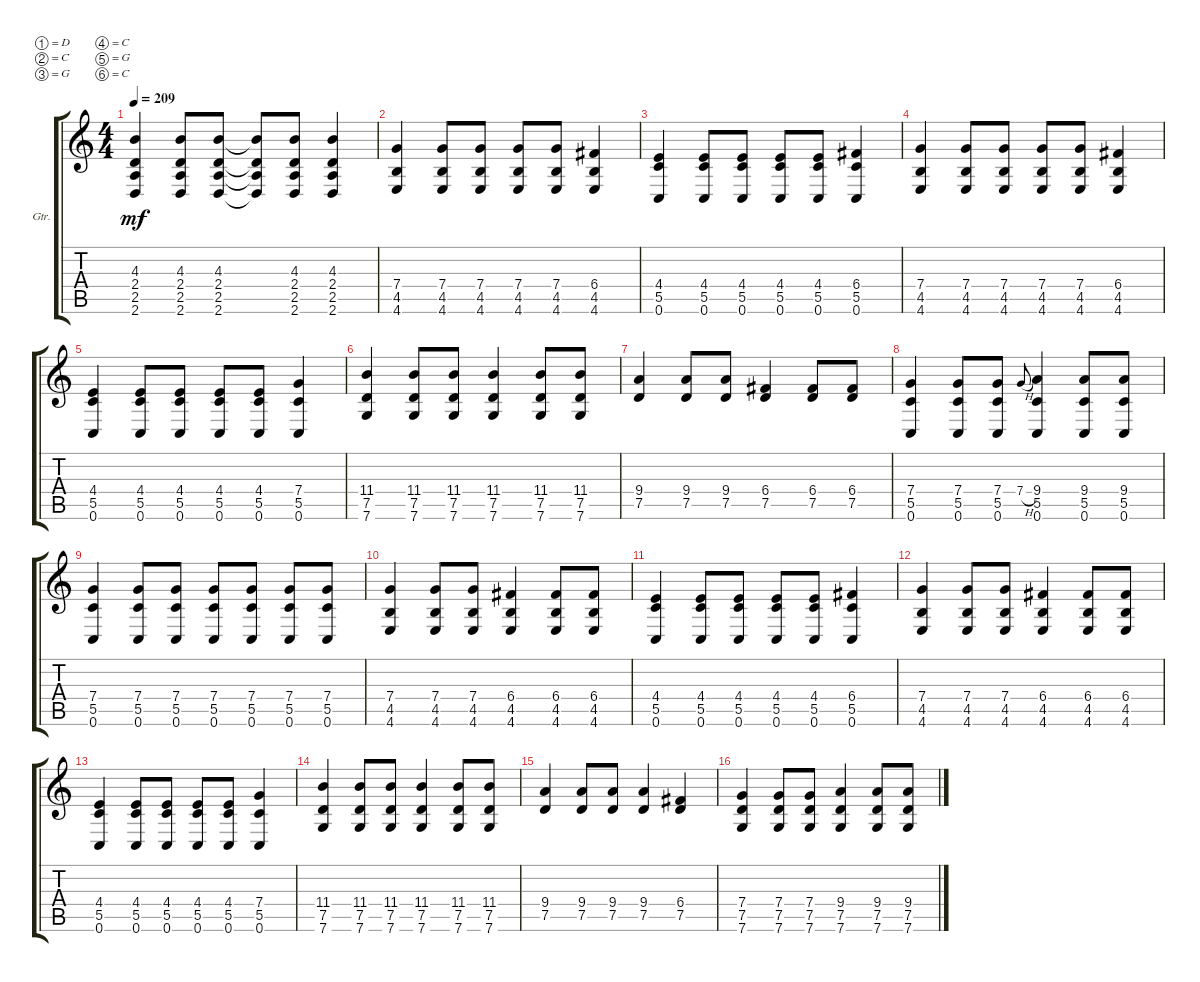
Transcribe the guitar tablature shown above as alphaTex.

\defaultSystemsLayout 4
\bracketExtendMode groupsimilarinstruments
\firstSystemTrackNameOrientation horizontal
\otherSystemsTrackNameOrientation horizontal
\track ("Guitar" "Gtr.") {instrument acousticguitarsteel}
\staff {score tabs}
\tuning (D4 C4 G3 C3 G2 C2)
\ts (4 4)
\tempo 209
\clef g2
\ks c
(4.3 2.4 2.5 2.6).4{dy mf} (2.6 2.5 2.4 4.3).8 (2.6 2.5 2.4 4.3).8 (4.3{t} 2.4{t} 2.5{t} 2.6{t}).8 (2.6 2.5 2.4 4.3).8 (4.3 2.4 2.5 2.6).4 |
(7.4 4.5 4.6).4 (4.6 4.5 7.4).8 (7.4 4.5 4.6).8 (7.4 4.6 4.5).8 (7.4 4.5 4.6).8 (6.4 4.6 4.5).4 |
(5.5 4.4 0.6).4 (4.4 5.5 0.6).8 (4.4 5.5 0.6).8 (4.4 5.5 0.6).8 (4.4 5.5 0.6).8 (6.4 5.5 0.6).4 |
(7.4 4.5 4.6).4 (4.6 4.5 7.4).8 (7.4 4.5 4.6).8 (7.4 4.6 4.5).8 (7.4 4.5 4.6).8 (6.4 4.6 4.5).4 |
(5.5 4.4 0.6).4 (4.4 5.5 0.6).8 (4.4 5.5 0.6).8 (4.4 5.5 0.6).8 (4.4 5.5 0.6).8 (7.4 5.5 0.6).4 |
(11.4 7.6 7.5).4 (11.4 7.5 7.6).8 (7.6 7.5 11.4).8 (11.4 7.5 7.6).4 (7.6 7.5 11.4).8 (7.6 7.5 11.4).8 |
(9.4 7.5).4 (9.4 7.5).8 (9.4 7.5).8 (7.5 6.4).4 (6.4 7.5).8 (7.5 6.4).8 |
(0.6 5.5 7.4).4 (7.4 5.5 0.6).8 (0.6 5.5 7.4).8 7.4{h}.8{gr onbeat} (9.4 5.5 0.6).4 (0.6 5.5 9.4).8 (0.6 5.5 9.4).8 |
(7.4 5.5 0.6).4 (0.6 5.5 7.4).8 (0.6 5.5 7.4).8 (0.6 5.5 7.4).8 (0.6 5.5 7.4).8 (0.6 5.5 7.4).8 (0.6 5.5 7.4).8 |
(7.4 4.5 4.6).4 (4.6 4.5 7.4).8 (7.4 4.5 4.6).8 (6.4 4.6 4.5).4 (6.4 4.5 4.6).8 (6.4 4.6 4.5).8 |
(5.5 4.4 0.6).4 (4.4 5.5 0.6).8 (4.4 5.5 0.6).8 (4.4 5.5 0.6).8 (4.4 5.5 0.6).8 (6.4 5.5 0.6).4 |
(7.4 4.5 4.6).4 (4.6 4.5 7.4).8 (7.4 4.5 4.6).8 (6.4 4.6 4.5).4 (6.4 4.5 4.6).8 (6.4 4.6 4.5).8 |
(5.5 4.4 0.6).4 (4.4 5.5 0.6).8 (4.4 5.5 0.6).8 (4.4 5.5 0.6).8 (4.4 5.5 0.6).8 (7.4 5.5 0.6).4 |
(11.4 7.6 7.5).4 (11.4 7.5 7.6).8 (7.6 7.5 11.4).8 (11.4 7.5 7.6).4 (7.6 7.5 11.4).8 (7.6 7.5 11.4).8 |
(9.4 7.5).4 (9.4 7.5).8 (9.4 7.5).8 (7.5 9.4).4 (6.4 7.5).4 |
(7.6 7.5 7.4).4 (7.4 7.5 7.6).8 (7.6 7.5 7.4).8 (9.4 7.5 7.6).4 (7.6 7.5 9.4).8 (9.4 7.5 7.6).8
